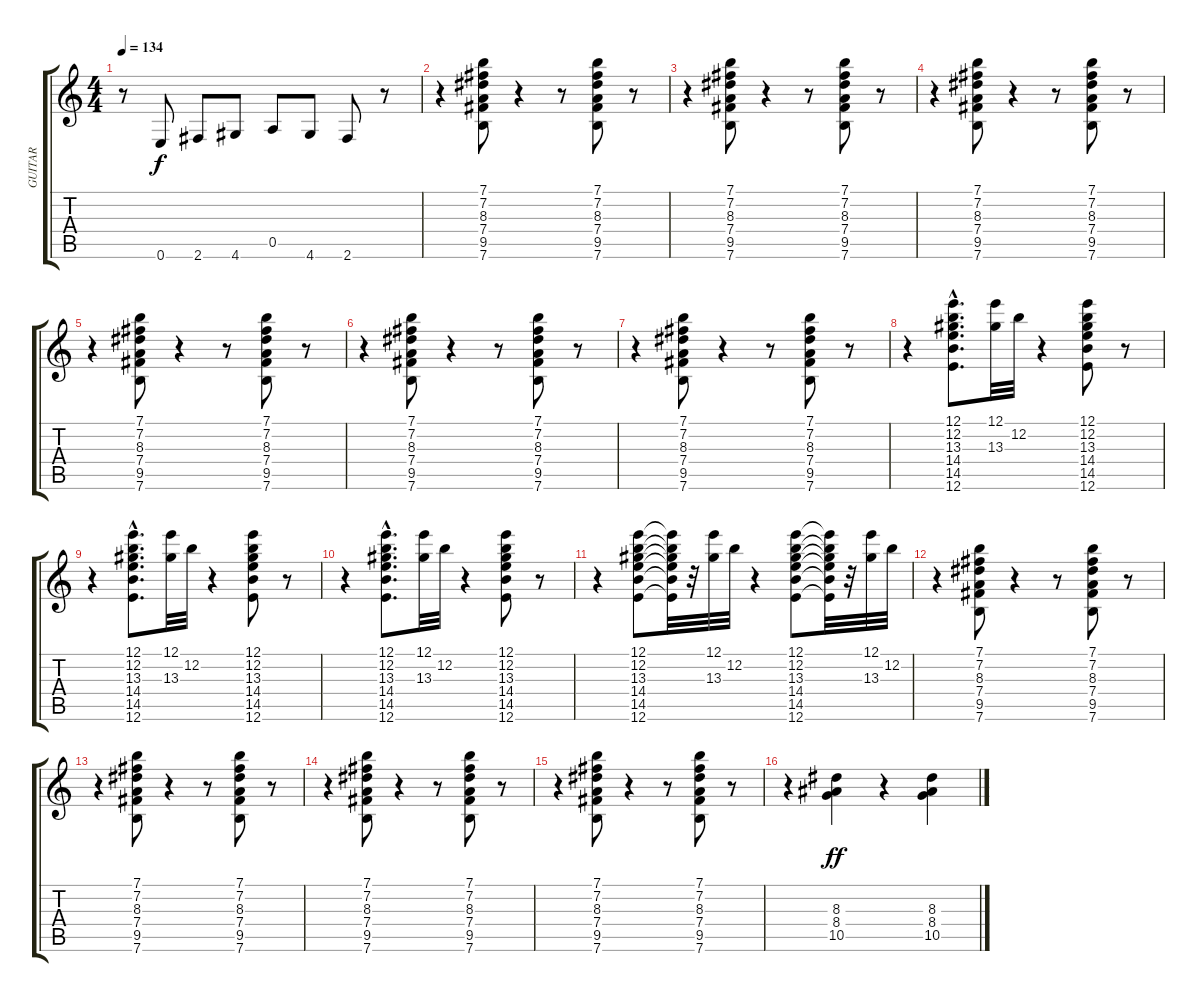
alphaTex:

\track ("GUITAR" "GUITAR") {instrument overdrivenguitar}
\staff {score tabs}
\tuning (E4 B3 G3 D3 A2 E2) {hide}
\ts (4 4)
\tempo 134
\clef g2
\ks c
r.8{dy f} 0.6.8 2.6.8 4.6.8 0.5.8 4.6.8 2.6.8 r.8 |
r.4 (7.1 7.2 8.3 7.4 9.5 7.6).8 r.4 r.8 (7.1 7.2 8.3 7.4 9.5 7.6).8 r.8 |
r.4 (7.1 7.2 8.3 7.4 9.5 7.6).8 r.4 r.8 (7.1 7.2 8.3 7.4 9.5 7.6).8 r.8 |
r.4 (7.1 7.2 8.3 7.4 9.5 7.6).8 r.4 r.8 (7.1 7.2 8.3 7.4 9.5 7.6).8 r.8 |
r.4 (7.1 7.2 8.3 7.4 9.5 7.6).8 r.4 r.8 (7.1 7.2 8.3 7.4 9.5 7.6).8 r.8 |
r.4 (7.1 7.2 8.3 7.4 9.5 7.6).8 r.4 r.8 (7.1 7.2 8.3 7.4 9.5 7.6).8 r.8 |
r.4 (7.1 7.2 8.3 7.4 9.5 7.6).8 r.4 r.8 (7.1 7.2 8.3 7.4 9.5 7.6).8 r.8 |
r.4 (12.1{hac} 12.2{hac} 13.3{hac} 14.4{hac} 14.5{hac} 12.6{hac}).8{d} (12.1 13.3).32 12.2.32 r.4 (12.1 12.2 13.3 14.4 14.5 12.6).8 r.8 |
r.4 (12.1{hac} 12.2{hac} 13.3{hac} 14.4{hac} 14.5{hac} 12.6{hac}).8{d} (12.1 13.3).32 12.2.32 r.4 (12.1 12.2 13.3 14.4 14.5 12.6).8 r.8 |
r.4 (12.1{hac} 12.2{hac} 13.3{hac} 14.4{hac} 14.5{hac} 12.6{hac}).8{d} (12.1 13.3).32 12.2.32 r.4 (12.1 12.2 13.3 14.4 14.5 12.6).8 r.8 |
r.4 (12.1 12.2 13.3 14.4 14.5 12.6).8 (12.1{t} 12.2{t} 13.3{t} 14.4{t} 14.5{t} 12.6{t}).32 r.32 (12.1 13.3).32 12.2.32 r.4 (12.1 12.2 13.3 14.4 14.5 12.6).8 (12.1{t} 12.2{t} 13.3{t} 14.4{t} 14.5{t} 12.6{t}).32 r.32 (12.1 13.3).32 12.2.32 |
r.4 (7.1 7.2 8.3 7.4 9.5 7.6).8 r.4 r.8 (7.1 7.2 8.3 7.4 9.5 7.6).8 r.8 |
r.4 (7.1 7.2 8.3 7.4 9.5 7.6).8 r.4 r.8 (7.1 7.2 8.3 7.4 9.5 7.6).8 r.8 |
r.4 (7.1 7.2 8.3 7.4 9.5 7.6).8 r.4 r.8 (7.1 7.2 8.3 7.4 9.5 7.6).8 r.8 |
r.4 (7.1 7.2 8.3 7.4 9.5 7.6).8 r.4 r.8 (7.1 7.2 8.3 7.4 9.5 7.6).8 r.8 |
r.4 (8.3 8.4 10.5).4{dy ff} r.4 (8.3 8.4 10.5).4
